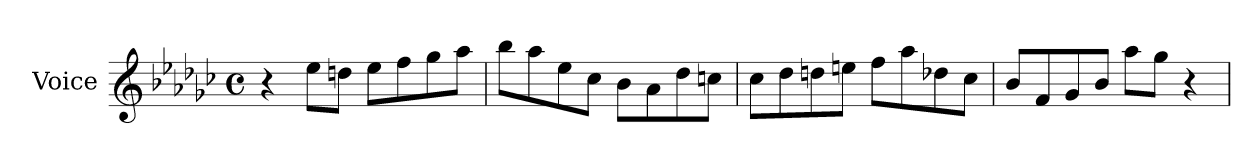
**kern
*part1
*staff1
*I"Voice
*I'Voice
*clefG2
*k[b-e-a-d-g-c-]
*M4/4
*met(c)
=1
4r
8ee-\L
8ddn\J
8ee-\L
8ff\
8gg-\
8aa-\J
=2
8bb-\L
8aa-\
8ee-\
8cc-\J
8b-\L
8a-\
8dd-\
8ccn\J
=3
8cc-\L
8dd-\
8ddn\
8een\J
8ff\L
8aa-\
8dd-X\
8cc-\J
=4
8b-/L
8f/
8g-/
8b-/J
8aa-\L
8gg-\J
4r
=
*-
